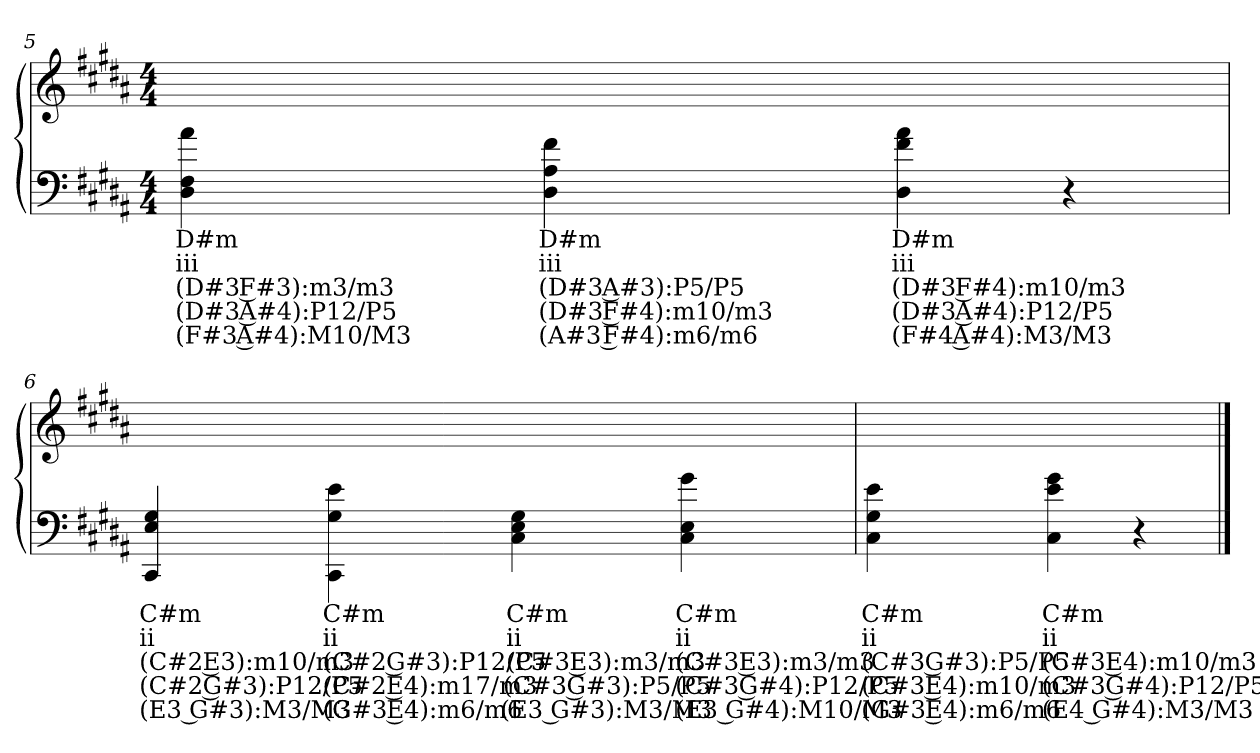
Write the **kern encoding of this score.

**kern	**text	**text	**text	**text	**text	**kern
*part2	*part2	*part2	*part2	*part2	*part2	*part1
*staff2	*staff2	*staff2	*staff2	*staff2	*staff2	*staff1
*clefF4	*	*	*	*	*	*clefG2
*k[f#c#g#d#a#]	*	*	*	*	*	*k[f#c#g#d#a#]
*B:	*	*	*	*	*	*B:
*M4/4	*	*	*	*	*	*M4/4
=5	=5	=5	=5	=5	=5	=5
4D# 4F# 4a#	D#m	iii	(D#3 F#3):m3/m3	(D#3 A#4):P12/P5	(F#3 A#4):M10/M3	1ryy
4D# 4A# 4f#	D#m	iii	(D#3 A#3):P5/P5	(D#3 F#4):m10/m3	(A#3 F#4):m6/m6	.
4D# 4f# 4a#	D#m	iii	(D#3 F#4):m10/m3	(D#3 A#4):P12/P5	(F#4 A#4):M3/M3	.
4r	.	.	.	.	.	.
=6	=6	=6	=6	=6	=6	=6
4CC# 4E 4G#	C#m	ii	(C#2 E3):m10/m3	(C#2 G#3):P12/P5	(E3 G#3):M3/M3	1ryy
4CC# 4G# 4e	C#m	ii	(C#2 G#3):P12/P5	(C#2 E4):m17/m3	(G#3 E4):m6/m6	.
4C# 4E 4G#	C#m	ii	(C#3 E3):m3/m3	(C#3 G#3):P5/P5	(E3 G#3):M3/M3	.
4C# 4E 4g#	C#m	ii	(C#3 E3):m3/m3	(C#3 G#4):P12/P5	(E3 G#4):M10/M3	.
=7	=7	=7	=7	=7	=7	=7
4C# 4G# 4e	C#m	ii	(C#3 G#3):P5/P5	(C#3 E4):m10/m3	(G#3 E4):m6/m6	2.ryy
4C# 4e 4g#	C#m	ii	(C#3 E4):m10/m3	(C#3 G#4):P12/P5	(E4 G#4):M3/M3	.
4r	.	.	.	.	.	.
==	==	==	==	==	==	==
*-	*-	*-	*-	*-	*-	*-
